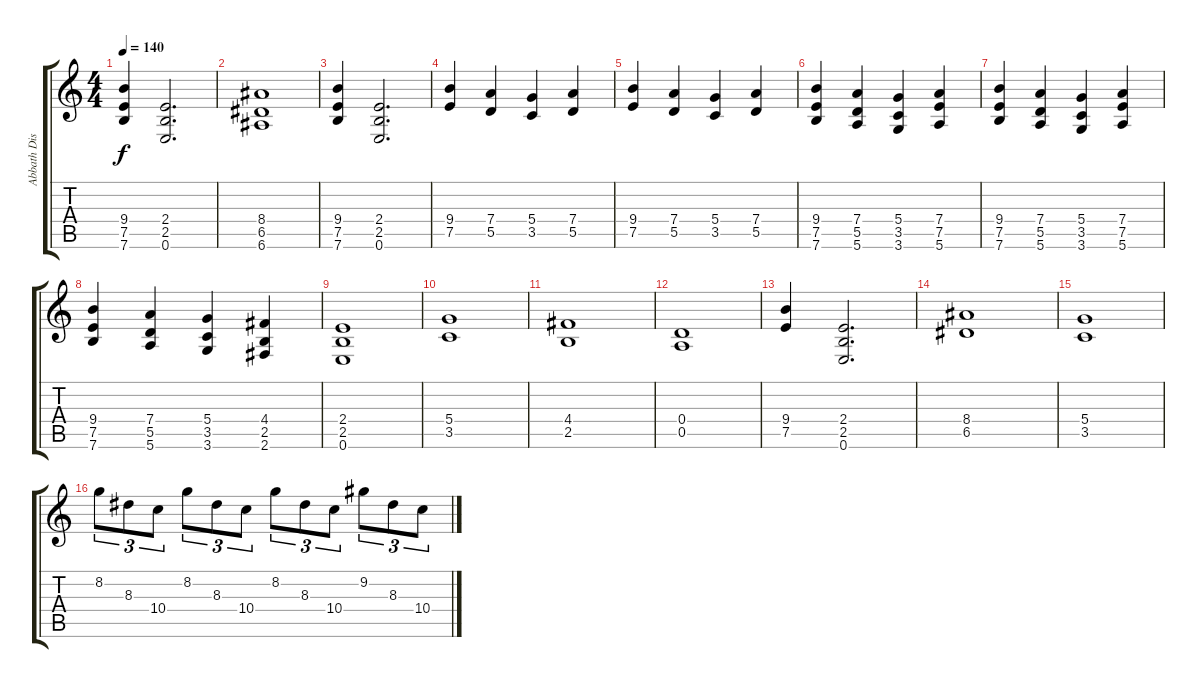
\track ("Abbath Distortion Guitar" "Abbath Dis") {instrument distortionguitar}
\staff {score tabs}
\tuning (E4 B3 G3 D3 A2 E2) {hide}
\ts (4 4)
\tempo 140
\clef g2
\ks c
(9.4 7.5 7.6).4{dy f} (2.4 2.5 0.6).2{d} |
(8.4 6.5 6.6).1 |
(9.4 7.5 7.6).4 (2.4 2.5 0.6).2{d} |
(9.4 7.5).4 (7.4 5.5).4 (5.4 3.5).4 (7.4 5.5).4 |
(9.4 7.5).4 (7.4 5.5).4 (5.4 3.5).4 (7.4 5.5).4 |
(9.4 7.5 7.6).4 (7.4 5.5 5.6).4 (5.4 3.5 3.6).4 (7.4 7.5 5.6).4 |
(9.4 7.5 7.6).4 (7.4 5.5 5.6).4 (5.4 3.5 3.6).4 (7.4 7.5 5.6).4 |
(9.4 7.5 7.6).4 (7.4 5.5 5.6).4 (5.4 3.5 3.6).4 (4.4 2.5 2.6).4 |
(2.4 2.5 0.6).1 |
(5.4 3.5).1 |
(4.4 2.5).1 |
(0.4 0.5).1 |
(9.4 7.5).4 (2.4 2.5 0.6).2{d} |
(8.4 6.5).1 |
(5.4 3.5).1 |
8.2.8{tu (3 2)} 8.3.8{tu (3 2)} 10.4.8{tu (3 2)} 8.2.8{tu (3 2)} 8.3.8{tu (3 2)} 10.4.8{tu (3 2)} 8.2.8{tu (3 2)} 8.3.8{tu (3 2)} 10.4.8{tu (3 2)} 9.2.8{tu (3 2)} 8.3.8{tu (3 2)} 10.4.8{tu (3 2)}
